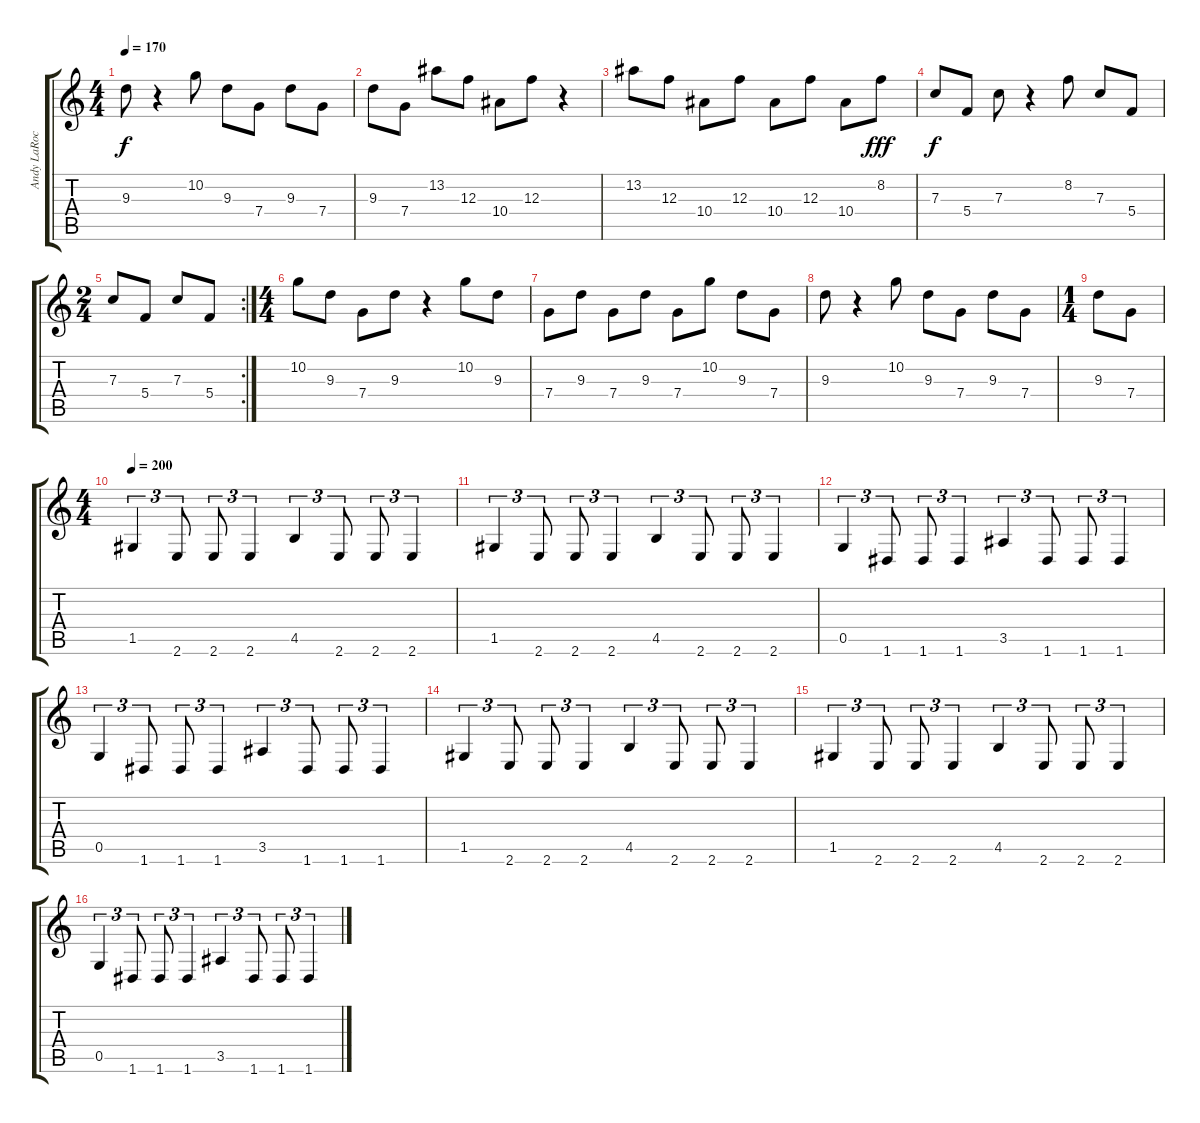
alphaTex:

\track ("Andy LaRocque" "Andy LaRoc") {instrument distortionguitar}
\staff {score tabs}
\tuning (D4 A3 F3 C3 G2 D2) {hide}
\ts (4 4)
\tempo 170
\clef g2
\ks c
9.3.8{dy f} r.4 10.2.8 9.3.8 7.4.8 9.3.8 7.4.8 |
9.3.8 7.4.8 13.2.8 12.3.8 10.4.8 12.3.8 r.4 |
13.2.8 12.3.8 10.4.8 12.3.8 10.4.8 12.3.8 10.4.8 8.2.8{dy fff} |
7.3.8{dy f} 5.4.8 7.3.8 r.4 8.2.8 7.3.8 5.4.8 |
\rc 2
\ts (2 4)
7.3.8 5.4.8 7.3.8 5.4.8 |
\ts (4 4)
10.2.8 9.3.8 7.4.8 9.3.8 r.4 10.2.8 9.3.8 |
7.4.8 9.3.8 7.4.8 9.3.8 7.4.8 10.2.8 9.3.8 7.4.8 |
9.3.8 r.4 10.2.8 9.3.8 7.4.8 9.3.8 7.4.8 |
\ts (1 4)
9.3.8 7.4.8 |
\ts (4 4)
\tempo 200
1.5.4{tu (3 2)} 2.6.8{tu (3 2)} 2.6.8{tu (3 2)} 2.6.4{tu (3 2)} 4.5.4{tu (3 2)} 2.6.8{tu (3 2)} 2.6.8{tu (3 2)} 2.6.4{tu (3 2)} |
1.5.4{tu (3 2)} 2.6.8{tu (3 2)} 2.6.8{tu (3 2)} 2.6.4{tu (3 2)} 4.5.4{tu (3 2)} 2.6.8{tu (3 2)} 2.6.8{tu (3 2)} 2.6.4{tu (3 2)} |
0.5.4{tu (3 2)} 1.6.8{tu (3 2)} 1.6.8{tu (3 2)} 1.6.4{tu (3 2)} 3.5.4{tu (3 2)} 1.6.8{tu (3 2)} 1.6.8{tu (3 2)} 1.6.4{tu (3 2)} |
0.5.4{tu (3 2)} 1.6.8{tu (3 2)} 1.6.8{tu (3 2)} 1.6.4{tu (3 2)} 3.5.4{tu (3 2)} 1.6.8{tu (3 2)} 1.6.8{tu (3 2)} 1.6.4{tu (3 2)} |
1.5.4{tu (3 2)} 2.6.8{tu (3 2)} 2.6.8{tu (3 2)} 2.6.4{tu (3 2)} 4.5.4{tu (3 2)} 2.6.8{tu (3 2)} 2.6.8{tu (3 2)} 2.6.4{tu (3 2)} |
1.5.4{tu (3 2)} 2.6.8{tu (3 2)} 2.6.8{tu (3 2)} 2.6.4{tu (3 2)} 4.5.4{tu (3 2)} 2.6.8{tu (3 2)} 2.6.8{tu (3 2)} 2.6.4{tu (3 2)} |
0.5.4{tu (3 2)} 1.6.8{tu (3 2)} 1.6.8{tu (3 2)} 1.6.4{tu (3 2)} 3.5.4{tu (3 2)} 1.6.8{tu (3 2)} 1.6.8{tu (3 2)} 1.6.4{tu (3 2)}
